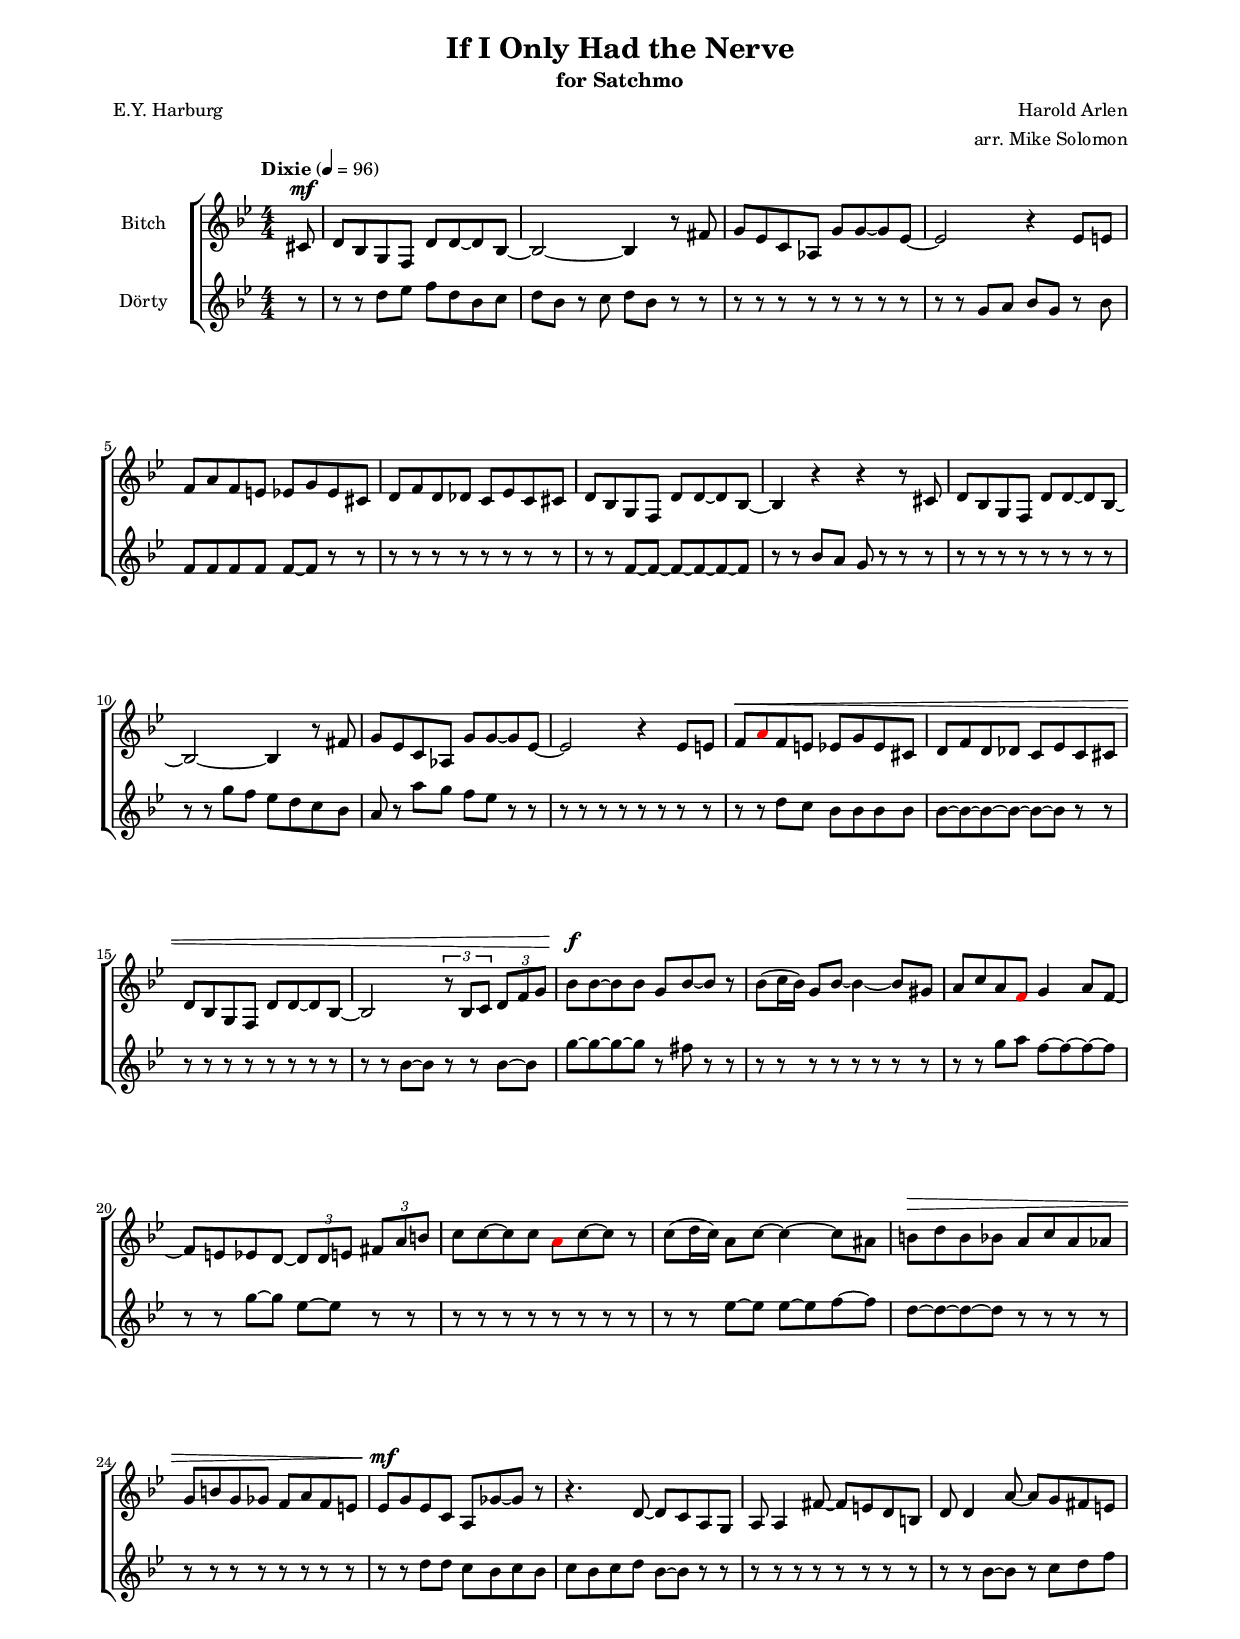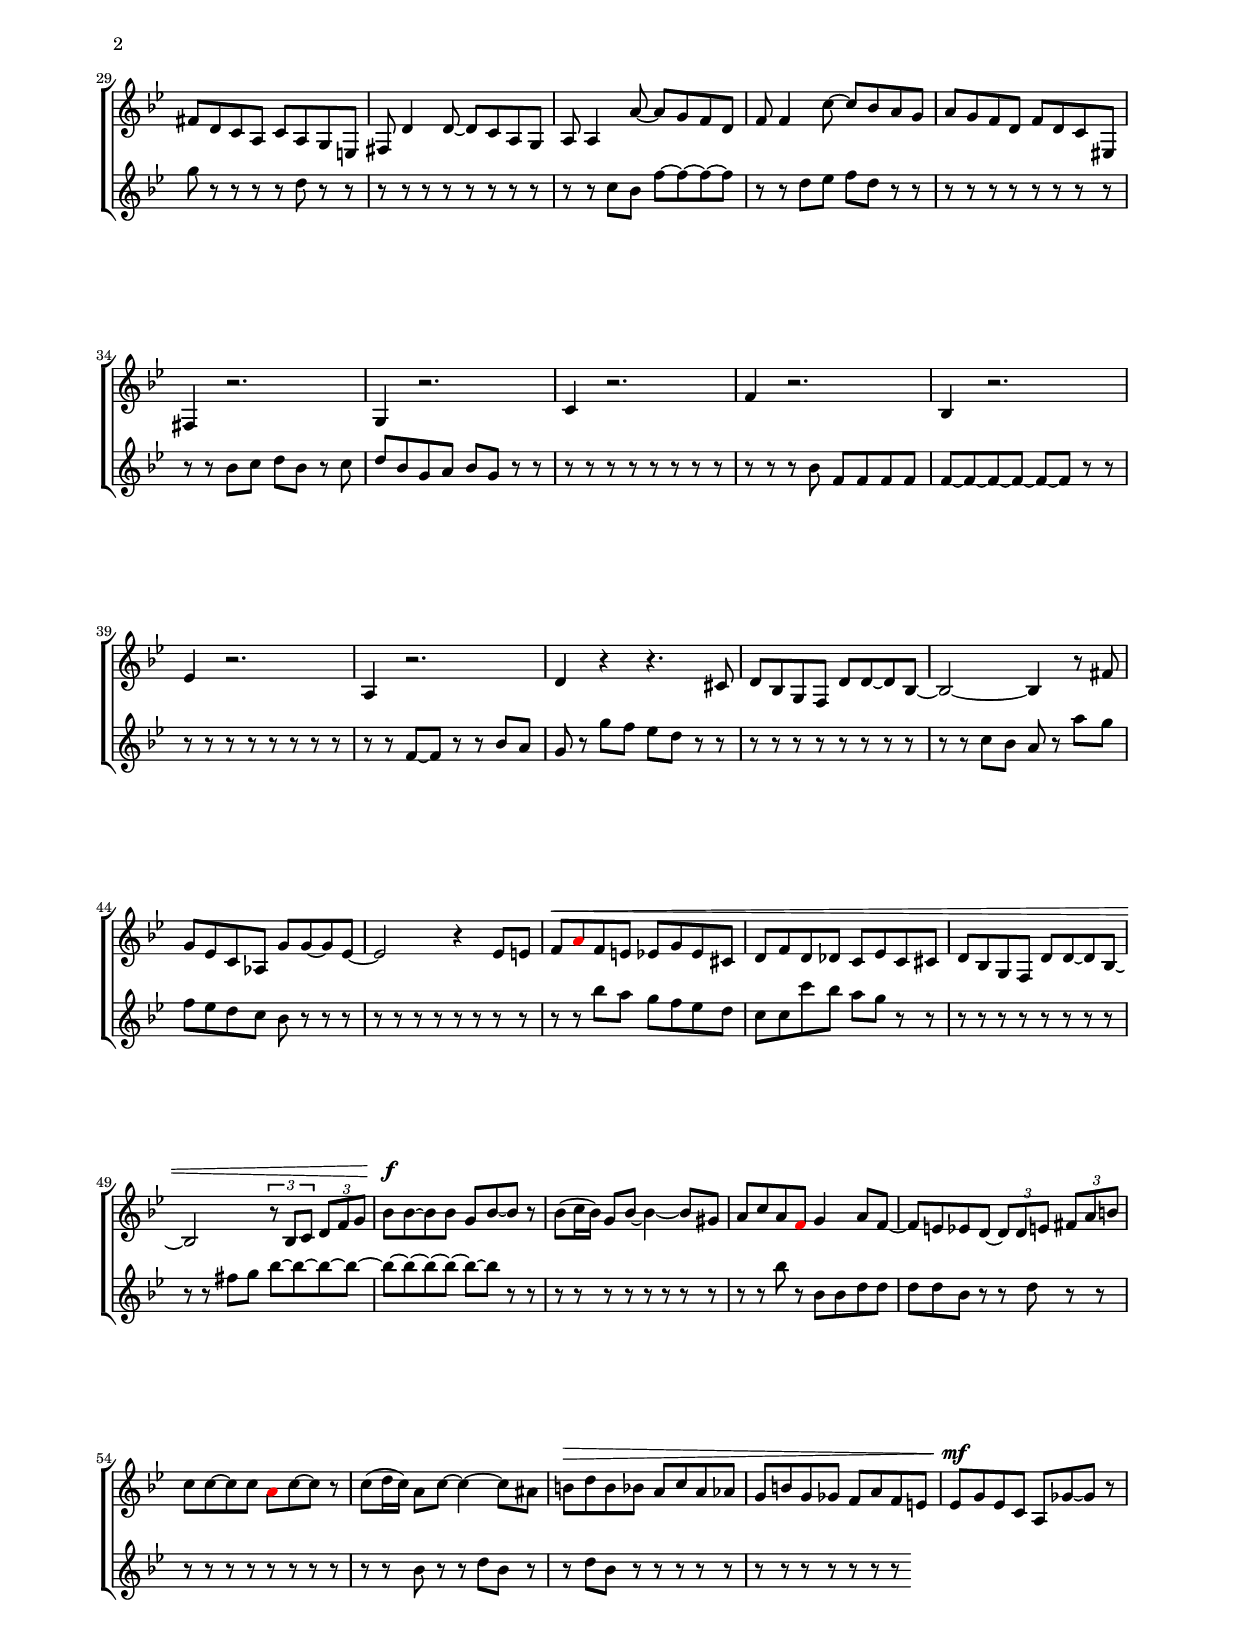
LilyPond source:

\version "2.19.0"
\include "defs-devel.ly"

marD = \markup \null
elsD = \markup \null
mikD = \markup \null
rynZ = \markup \null
desD = \markup \null

#(set-global-staff-size 15.87)
autoBeamInstruction = \autoBeamOn

solo = \markup \italic "solo"
psolo = \markup \italic "(solo)"
skat = \markup \italic "sit skat"
shoot = \markup \italic "SYT"

\header {
  title = "If I Only Had the Nerve"
  subtitle = "for Satchmo"
  %title = "Somewhere Over the Rainbow"
  composer = "Harold Arlen"
  poet = "E.Y. Harburg"
  arranger = "arr. Mike Solomon"
  %arranger = "arr. (anon)"
}
\paper {
  #(define fonts
    (set-global-fonts
    #:music "lilyjazz"
    #:brace "lilyjazz"
    #:roman "LilyJAZZText"
    #:sans "LilyJAZZChord"
    #:factor (/ staff-height pt 20)
  ))
  ragged-right = ##f
  left-margin = 0.75\in
  right-margin = 0.75\in
  top-margin = 0.5\in
  bottom-margin = 0.6\in
  ragged-last-bottom = ##f
  %max-systems-per-page = #2
  %oddHeaderMarkup = "FIRST FULL DRAFT 20.10.14 4:44"
  %evenHeaderMarkup = "FIRST FULL DRAFT 20.10.14 4:44"
}


#(ly:set-option 'point-and-click #f)

#(set-global-staff-size 15.87)

railroad =  {
  \once \override BreathingSign.text = \markup \musicglyph #"scripts.caesura.straight"
  \breathe
}
myred = \once \override NoteHead #'color = #red

php = \once \override Hairpin.stencil = #(parenthesize-callback ly:hairpin::print)

\paper {
  footnote-separator-markup = \markup { \column { " "\override #`(span-factor . 1/5) { \draw-hline } }}
  footnote-padding = 1\mm
  top-system-spacing = #'((basic-distance . 1) (minimum-distance . 0) (padding . 1) (stretchability . 40))
  bottom-system-spacing = #'((basic-distance . 1) (minimum-distance . 0) (padding . 1) (stretchability . 50))
  ragged-right = ##f
}

prefatoryMatter = {
  \key bes \major
  \autoBeamInstruction
  \time 4/4
}

scorePrefatoryMatter = {
  \prefatoryMatter
  \partial 8
}

midiPrefatoryMatter = {
  \prefatoryMatter
  \partial 8
}

theme = \relative c {
  cis8-\tag #'first \mf |
  d8 bes8 g8 f8 d'8 d8 ~ d8 bes8 ~ |
  bes2 ~ bes4 r8 fis'8 |
  g8 ees8 c8 aes8 g'8 g8 ~ g8 ees8 ~ |
  ees2 r4 ees8 e8 |
  f8-\tag #'second \< \tag #'second { \rred } a8 f8 e8 ees8 g8 ees8 cis8 |
  d8 f8 d8 des8 c8 ees8 c8 cis8 |
  d8 bes8 g8 f8 d'8 d8 ~ d8 bes8 ~ |
  \tag #'first { bes4 }
  \tag #'second { bes2 }
}

marks = {
  \tempo "Dixie" 4=96
  \time 4/4
  \partial 8 s8
  \repeat unfold 25 { s1 }
}

soprano = \transpose c c {
  \transpose c c' \removeWithTag #'second \theme
  r4 r4 r8
  \transpose c c' \removeWithTag #'first \theme
  \relative c' {
    \times 2/3 { r8 bes c } \times 2/3 { d f g } |
    bes8\f bes8 ~ bes8 bes8 g8 bes8 ~ bes8 r8 |
    bes8 ( c16 bes ) g8 bes8 ~ bes4 ~ bes8 gis8 |
    a8 c8 a8 \rred f8 g4 a8 f8 ~ |
    f8 e8 ees8 d8 ~ \times 2/3 { d d e } \times 2/3 { fis a b } |
    c8 c8 ~ c8 c8 \rred a8 c8 ~ c8 r8 |
    c8 ( d16 c ) a8 c8 ~ c4 ~ c8 ais8 |
    b8\> d8 b8 bes8 a8 c8 a8 aes8 |
    g8 b8 g8 ges8 f8 a8 f8 e8 |
    ees8\mf g8 ees8 c8 a8 ges'8 ~ ges8 r8 |
    r4. d8 ~ d c a g |
    a a4 fis'8 ~ fis e d b |
    d d4 a'8 ~ a g fis e |
    fis d c a c a g e |
    fis d'4 d8 ~ d c a g |
    a a4 a'8 ~ a g f d |
    f f4 c'8 ~ c bes a g |
    a g f d f d c eis, |
    fis4 r2. |
    g4 r2. |
    c4 r2. |
    f4 r2. |
    bes,4 r2. |
    ees4 r2. |
    a,4 r2. |
    d4 r4 r4. 
  }
  \transpose c c' \removeWithTag #'first \theme
  \relative c' {
      \times 2/3 { r8 bes c } \times 2/3 { d f g } |
      bes8\f bes8 ~ bes8 bes8 g8 bes8 ~ bes8 r8 |
      bes8 ( c16 bes ) g8 bes8 ~ bes4 ~ bes8 gis8 |
      a8 c8 a8 \rred f8 g4 a8 f8 ~ |
      f8 e8 ees8 d8 ~ \times 2/3 { d d e } \times 2/3 { fis a b } |
      c8 c8 ~ c8 c8 \rred a8 c8 ~ c8 r8 |
      c8 ( d16 c ) a8 c8 ~ c4 ~ c8 ais8 |
      b8\> d8 b8 bes8 a8 c8 a8 aes8 |
      g8 b8 g8 ges8 f8 a8 f8 e8 |
      ees8\mf g8 ees8 c8 a8 ges'8 ~ ges8 r8 |
  }
}

sopranoWords = \lyricmode {
}

test = {
  \transpose g g { r8 r8 r8 d''8 ees''8 f''8 d''8 bes'8 c''8 d''8 bes'8 r8 c''8 d''8 bes'8 r8 r8 r8 r8 r8 r8 r8 r8 r8 r8 r8 r8 g'8 a'8 bes'8 g'8 r8 bes'8 f'8 f'8 f'8 f'8 f'8 ~ f'8 r8 r8 r8 r8 r8 r8 r8 r8 r8 r8 r8 r8 f'8 ~ f'8 ~ f'8 ~ f'8 ~ f'8 ~ f'8 r8 r8 bes'8 a'8 g'8 r8 r8 r8 r8 r8 r8 r8 r8 r8 r8 r8 r8 r8 g''8 f''8 ees''8 d''8 c''8 bes'8 a'8 r8 a''8 g''8 f''8 ees''8 r8 r8 r8 r8 r8 r8 r8 r8 r8 r8 r8 r8 d''8 c''8 bes'8 bes'8 bes'8 bes'8 bes'8 ~ bes'8 ~ bes'8 ~ bes'8 ~ bes'8 ~ bes'8 r8 r8 r8 r8 r8 r8 r8 r8 r8 r8 r8 r8 bes'8 ~ bes'8 r8 r8 bes'8 ~ bes'8 g''8 ~ g''8 ~ g''8 ~ g''8 r8 fis''8 r8 r8 r8 r8 r8 r8 r8 r8 r8 r8 r8 r8 g''8 a''8 f''8 ~ f''8 ~ f''8 ~ f''8 r8 r8 g''8 ~ g''8 ees''8 ~ ees''8 r8 r8 r8 r8 r8 r8 r8 r8 r8 r8 r8 r8 ees''8 ~ ees''8 ees''8 ~ ees''8 f''8 ~ f''8 d''8 ~ d''8 ~ d''8 ~ d''8 r8 r8 r8 r8 r8 r8 r8 r8 r8 r8 r8 r8 r8 r8 d''8 d''8 c''8 bes'8 c''8 bes'8 c''8 bes'8 c''8 d''8 bes'8 ~ bes'8 r8 r8 r8 r8 r8 r8 r8 r8 r8 r8 r8 r8 bes'8 ~ bes'8 r8 c''8 d''8 f''8 g''8 r8 r8 r8 r8 d''8 r8 r8 r8 r8 r8 r8 r8 r8 r8 r8 r8 r8 c''8 bes'8 f''8 ~ f''8 ~ f''8 ~ f''8 r8 r8 d''8 ees''8 f''8 d''8 r8 r8 r8 r8 r8 r8 r8 r8 r8 r8 r8 r8 bes'8 c''8 d''8 bes'8 r8 c''8 d''8 bes'8 g'8 a'8 bes'8 g'8 r8 r8 r8 r8 r8 r8 r8 r8 r8 r8 r8 r8 r8 bes'8 f'8 f'8 f'8 f'8 f'8 ~ f'8 ~ f'8 ~ f'8 ~ f'8 ~ f'8 r8 r8 r8 r8 r8 r8 r8 r8 r8 r8 r8 r8 f'8 ~ f'8 r8 r8 bes'8 a'8 g'8 r8 g''8 f''8 ees''8 d''8 r8 r8 r8 r8 r8 r8 r8 r8 r8 r8 r8 r8 c''8 bes'8 a'8 r8 a''8 g''8 f''8 ees''8 d''8 c''8 bes'8 r8 r8 r8 r8 r8 r8 r8 r8 r8 r8 r8 r8 r8 bes''8 a''8 g''8 f''8 ees''8 d''8 c''8 c''8 c'''8 bes''8 a''8 g''8 r8 r8 r8 r8 r8 r8 r8 r8 r8 r8 r8 r8 fis''8 g''8 bes''8 ~ bes''8 ~ bes''8 ~ bes''8 ~ bes''8 ~ bes''8 ~ bes''8 ~ bes''8 ~ bes''8 ~ bes''8 r8 r8 r8 r8 r8 r8 r8 r8 r8 r8 r8 r8 bes''8 r8 bes'8 bes'8 d''8 d''8 d''8 d''8 bes'8 r8 r8 d''8 r8 r8 r8 r8 r8 r8 r8 r8 r8 r8 r8 r8 bes'8 r8 r8 d''8 bes'8 r8 r8 d''8 bes'8 r8 r8 r8 r8 r8 r8 r8 r8 r8 r8 r8 r8 }
}


\score {
  \new ChoirStaff <<
    \new Staff \with { instrumentName = #"Bitch" %shortInstrumentName = #"M."
} <<
      \new Voice = "soprano" { << { \numericTimeSignature
	\scorePrefatoryMatter
        \soprano
      } {
	\scorePrefatoryMatter
        \marks
      } >> }
      \new Lyrics \lyricsto "soprano" {
        \sopranoWords
      }
    >>
    \new Staff \with { instrumentName = #"Dörty" %shortInstrumentName = #"E."
} <<
      \new Voice = "mezzo" { \numericTimeSignature
	\scorePrefatoryMatter
        \test
      }
    >>
  >>
  \midi{}
  \layout {
    \context {
      \Voice
      \override TextScript #'layer = #6
      \override NoteHead #'layer = #7
      \override Glissando #'breakable = ##t
      \override TupletNumber #'breakable = ##t
      \override TupletBracket #'breakable = ##t
      \override DynamicLineSpanner.direction = #UP
      \remove "Forbid_line_break_engraver"
    }
    \context {
      \Staff
      %\consists "Metronome_mark_engraver"
      \override TimeSignature #'style = #'numbered
      \override StaffSymbol #'layer = #4
      \override TimeSignature #'layer = #3
      \override TimeSignature #'whiteout = ##t
    }
    \context {
      \Lyrics
      %\override LyricText #'whiteout = ##t
      \override LyricText #'layer = #6
    }
    \context {
      \Score
      %\remove "Metronome_mark_engraver"
      \override NonMusicalPaperColumn #'allow-loose-spacing = ##f
    }
  }
}
